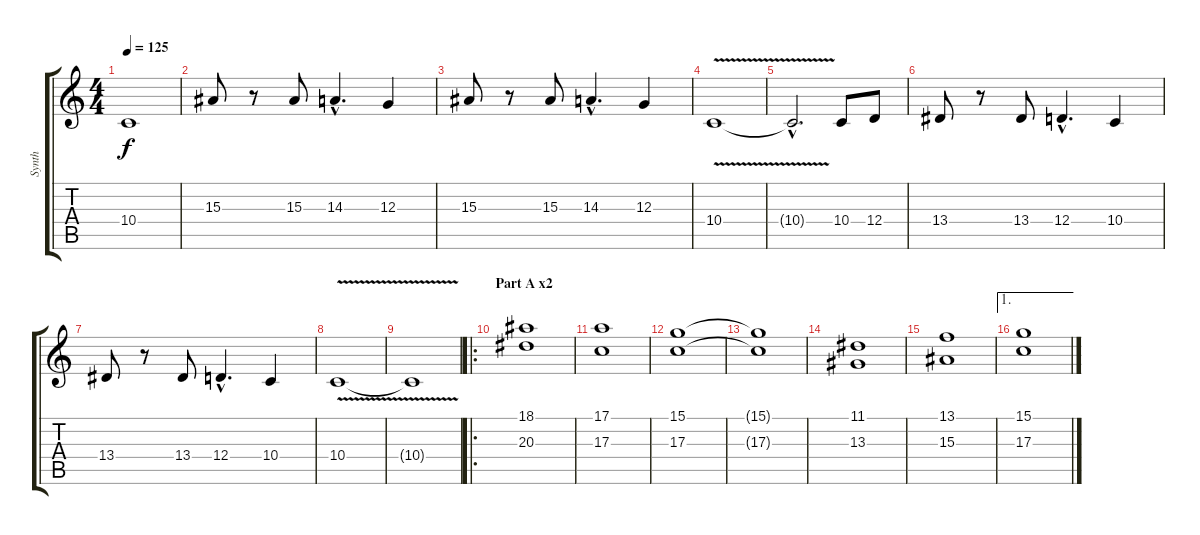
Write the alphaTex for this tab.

\track ("Synth" "Synth") {instrument pad4choir}
\staff {score tabs}
\tuning (E4 B3 G3 D3 A2 E2) {hide}
\ts (4 4)
\tempo 125
\clef g2
\ks c
10.4{t}.1{dy f} |
15.3.8 r.8 15.3.8 14.3{hac}.4{d} 12.3.4 |
15.3.8 r.8 15.3.8 14.3{hac}.4{d} 12.3.4 |
10.4{v}.1 |
10.4{hac t}.2{d} 10.4.8 12.4.8 |
13.4.8 r.8 13.4.8 12.4{hac}.4{d} 10.4.4 |
13.4.8 r.8 13.4.8 12.4{hac}.4{d} 10.4.4 |
10.4{v}.1 |
10.4{t}.1 |
\ro
\section ("" "Part A x2")
(18.1 20.3).1{volume 12 instrument pad4choir} |
(17.1 17.3).1 |
(15.1 17.3).1 |
(15.1{t} 17.3{t}).1 |
(11.1 13.3).1 |
(13.1 15.3).1 |
\ae 1
(15.1 17.3).1
